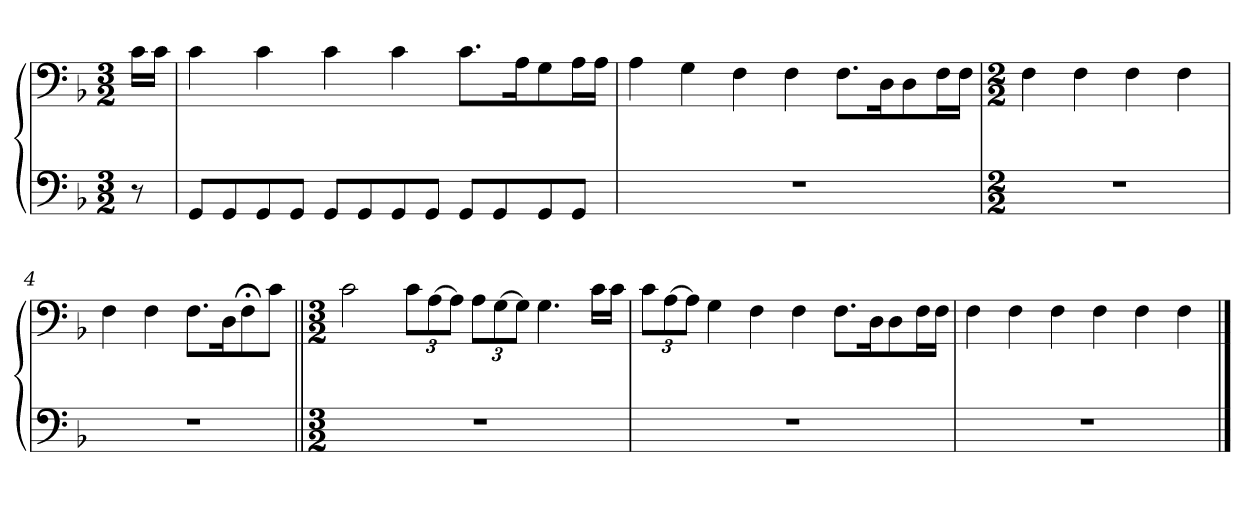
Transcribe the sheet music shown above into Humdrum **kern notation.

**kern	**kern
*part1	*part1
*staff2	*staff1
*clefF4	*clefF4
*k[b-]	*k[b-]
*M3/2	*M3/2
=	=
8r	16c\LL
.	16c\JJ
=1	=1
8GG/L	4c\
8GG/	.
8GG/	4c\
8GG/J	.
8GG/L	4c\
8GG/	.
8GG/	4c\
8GG/J	.
8GG/L	8.c\L
8GG/	.
.	16A\K
8GG/	8G\
8GG/J	16A\L
.	16A\JJ
=2	=2
1.r	4A\
.	4G\
.	4F\
.	4F\
.	8.F\L
.	16D\K
.	8D\
.	16F\L
.	16F\JJ
=3	=3
*M2/2	*M2/2
1r	4F\
.	4F\
.	4F\
.	4F\
=4	=4
1r	4F\
.	4F\
.	8.F\L
.	16D\K
.	8F;<\
.	8c\J
=5||	=5||
*M3/2	*M3/2
1.r	2c\
.	12c\L
.	[12A\
.	12A\J]
.	12A\L
.	[12G\
.	12G\J]
.	4.G\
.	16c\LL
.	16c\JJ
=6	=6
1.r	12c\L
.	[12A\
.	12A\J]
.	4G\
.	4F\
.	4F\
.	8.F\L
.	16D\K
.	8D\
.	16F\L
.	16F\JJ
=7	=7
1.r	4F\
.	4F\
.	4F\
.	4F\
.	4F\
.	4F\
==	==
*-	*-
